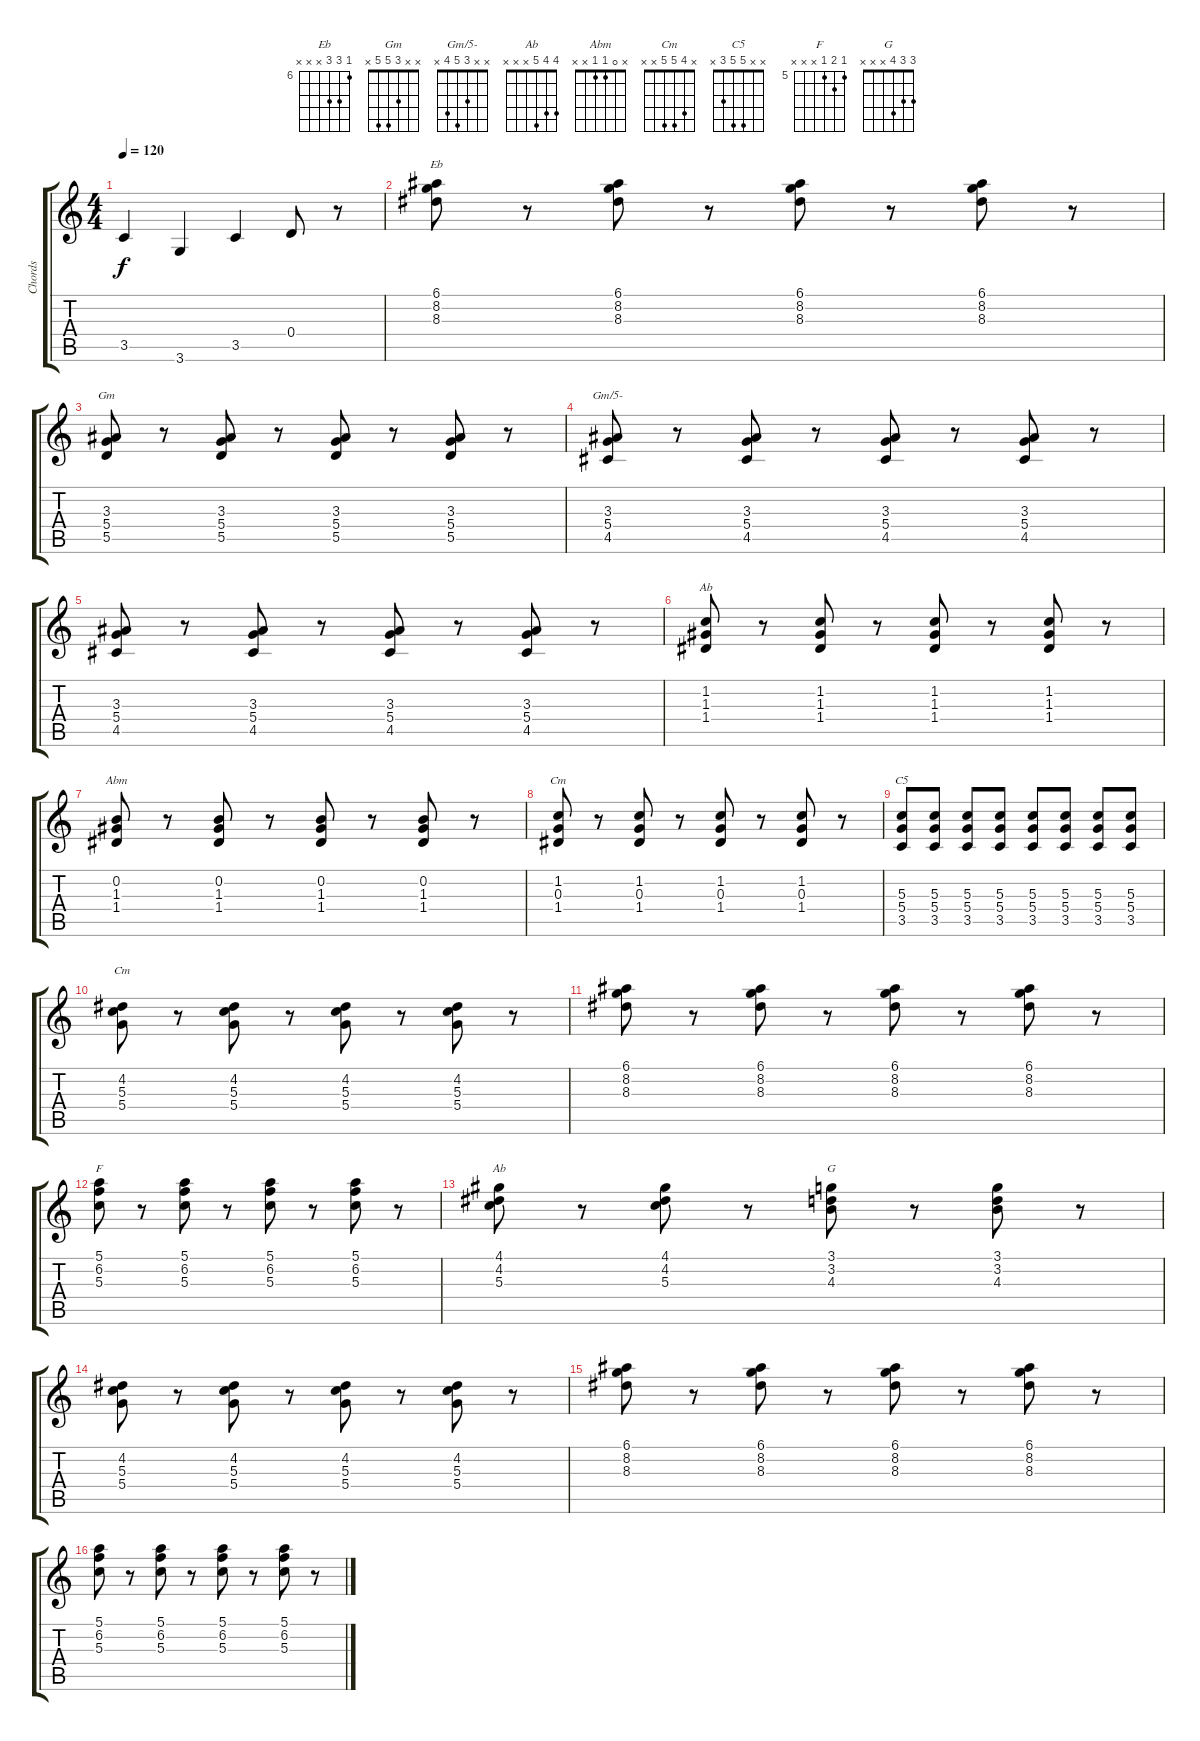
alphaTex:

\track ("Chords" "Chords") {instrument electricguitarjazz}
\staff {score tabs}
\tuning (E4 B3 G3 D3 A2 E2) {hide}
\chord ("Eb" 6 8 8 x x x) {firstfret 6}
\chord ("Gm" x x 3 5 5 x)
\chord ("Gm/5-" x x 3 5 4 x)
\chord ("Ab" x 1 1 1 x x)
\chord ("Abm" x 0 1 1 x x)
\chord ("Cm" x 1 0 1 x x)
\chord ("C5" x x 5 5 3 x)
\chord ("Cm" x 4 5 5 x x)
\chord ("F" 5 6 5 x x x) {firstfret 5}
\chord ("Ab" 4 4 5 x x x)
\chord ("G" 3 3 4 x x x)
\ts (4 4)
\tempo 120
\clef g2
\ks c
3.5.4{dy f} 3.6.4 3.5.4 0.4.8 r.8 |
(6.1 8.2 8.3).8{ch "Eb"} r.8 (6.1 8.2 8.3).8 r.8 (6.1 8.2 8.3).8 r.8 (6.1 8.2 8.3).8 r.8 |
(3.3 5.4 5.5).8{ch "Gm"} r.8 (3.3 5.4 5.5).8 r.8 (3.3 5.4 5.5).8 r.8 (3.3 5.4 5.5).8 r.8 |
(3.3 5.4 4.5).8{ch "Gm/5-"} r.8 (3.3 5.4 4.5).8 r.8 (3.3 5.4 4.5).8 r.8 (3.3 5.4 4.5).8 r.8 |
(3.3 5.4 4.5).8 r.8 (3.3 5.4 4.5).8 r.8 (3.3 5.4 4.5).8 r.8 (3.3 5.4 4.5).8 r.8 |
(1.2 1.3 1.4).8{ch "Ab"} r.8 (1.2 1.3 1.4).8 r.8 (1.2 1.3 1.4).8 r.8 (1.2 1.3 1.4).8 r.8 |
(0.2 1.3 1.4).8{ch "Abm"} r.8 (0.2 1.3 1.4).8 r.8 (0.2 1.3 1.4).8 r.8 (0.2 1.3 1.4).8 r.8 |
(1.2 0.3 1.4).8{ch "Cm"} r.8 (1.2 0.3 1.4).8 r.8 (1.2 0.3 1.4).8 r.8 (1.2 0.3 1.4).8 r.8 |
(5.3 5.4 3.5).8{ch "C5"} (5.3 5.4 3.5).8 (5.3 5.4 3.5).8 (5.3 5.4 3.5).8 (5.3 5.4 3.5).8 (5.3 5.4 3.5).8 (5.3 5.4 3.5).8 (5.3 5.4 3.5).8 |
(4.2 5.3 5.4).8{ch "Cm"} r.8 (4.2 5.3 5.4).8 r.8 (4.2 5.3 5.4).8 r.8 (4.2 5.3 5.4).8 r.8 |
(6.1 8.2 8.3).8 r.8 (6.1 8.2 8.3).8 r.8 (6.1 8.2 8.3).8 r.8 (6.1 8.2 8.3).8 r.8 |
(5.1 6.2 5.3).8{ch "F"} r.8 (5.1 6.2 5.3).8 r.8 (5.1 6.2 5.3).8 r.8 (5.1 6.2 5.3).8 r.8 |
(4.1 4.2 5.3).8{ch "Ab"} r.8 (4.1 4.2 5.3).8 r.8 (3.1 3.2 4.3).8{ch "G"} r.8 (3.1 3.2 4.3).8 r.8 |
(4.2 5.3 5.4).8 r.8 (4.2 5.3 5.4).8 r.8 (4.2 5.3 5.4).8 r.8 (4.2 5.3 5.4).8 r.8 |
(6.1 8.2 8.3).8 r.8 (6.1 8.2 8.3).8 r.8 (6.1 8.2 8.3).8 r.8 (6.1 8.2 8.3).8 r.8 |
(5.1 6.2 5.3).8 r.8 (5.1 6.2 5.3).8 r.8 (5.1 6.2 5.3).8 r.8 (5.1 6.2 5.3).8 r.8
